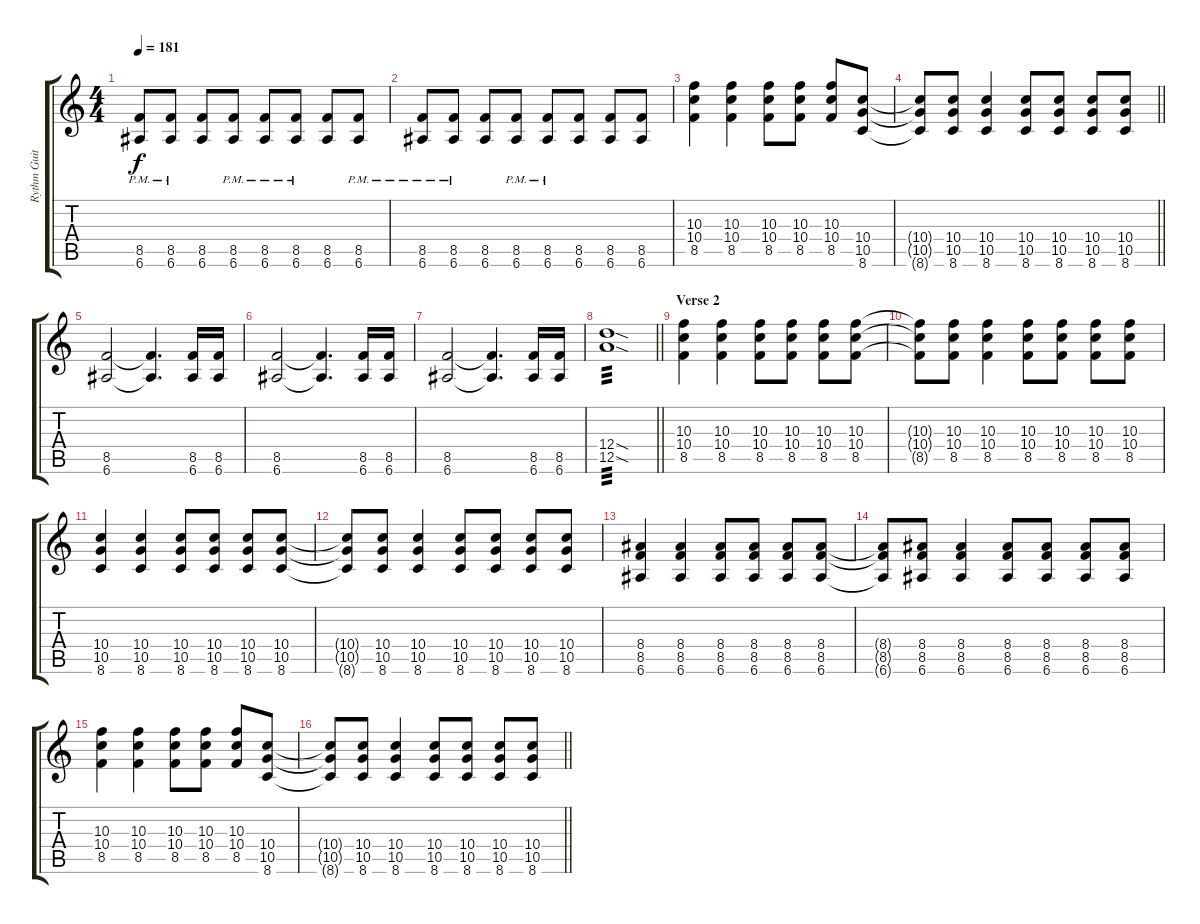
\track ("Rythm Guitar" "Rythm Guit") {instrument overdrivenguitar}
\staff {score tabs}
\tuning (E4 B3 G3 D3 A2 E2) {hide}
\ts (4 4)
\tempo 181
\clef g2
\ks c
(8.5{pm} 6.6{pm}).8{dy f} (8.5{pm} 6.6{pm}).8 (8.5 6.6).8 (8.5{pm} 6.6{pm}).8 (8.5{pm} 6.6{pm}).8 (8.5{pm} 6.6{pm}).8 (8.5 6.6).8 (8.5{pm} 6.6{pm}).8 |
(8.5{pm} 6.6{pm}).8 (8.5{pm} 6.6{pm}).8 (8.5 6.6).8 (8.5{pm} 6.6{pm}).8 (8.5{pm} 6.6{pm}).8 (8.5 6.6).8 (8.5 6.6).8 (8.5 6.6).8 |
(10.3 10.4 8.5).4 (10.3 10.4 8.5).4 (10.3 10.4 8.5).8 (10.3 10.4 8.5).8 (10.3 10.4 8.5).8 (10.4 10.5 8.6).8 |
\barLineRight lightlight
(10.4{t} 10.5{t} 8.6{t}).8 (10.4 10.5 8.6).8 (10.4 10.5 8.6).4 (10.4 10.5 8.6).8 (10.4 10.5 8.6).8 (10.4 10.5 8.6).8 (10.4 10.5 8.6).8 |
(8.5 6.6).2 (8.5{t} 6.6{t}).4{d} (8.5 6.6).16 (8.5 6.6).16 |
(8.5 6.6).2 (8.5{t} 6.6{t}).4{d} (8.5 6.6).16 (8.5 6.6).16 |
(8.5 6.6).2 (8.5{t} 6.6{t}).4{d} (8.5 6.6).16 (8.5 6.6).16 |
\barLineRight lightlight
(12.4{sod} 12.5{sod}).1{tp 3} |
\section ("" "Verse 2")
(10.3 10.4 8.5).4 (10.3 10.4 8.5).4 (10.3 10.4 8.5).8 (10.3 10.4 8.5).8 (10.3 10.4 8.5).8 (10.3 10.4 8.5).8 |
(10.3{t} 10.4{t} 8.5{t}).8 (10.3 10.4 8.5).8 (10.3 10.4 8.5).4 (10.3 10.4 8.5).8 (10.3 10.4 8.5).8 (10.3 10.4 8.5).8 (10.3 10.4 8.5).8 |
(10.4 10.5 8.6).4 (10.4 10.5 8.6).4 (10.4 10.5 8.6).8 (10.4 10.5 8.6).8 (10.4 10.5 8.6).8 (10.4 10.5 8.6).8 |
(10.4{t} 10.5{t} 8.6{t}).8 (10.4 10.5 8.6).8 (10.4 10.5 8.6).4 (10.4 10.5 8.6).8 (10.4 10.5 8.6).8 (10.4 10.5 8.6).8 (10.4 10.5 8.6).8 |
(8.4 8.5 6.6).4 (8.4 8.5 6.6).4 (8.4 8.5 6.6).8 (8.4 8.5 6.6).8 (8.4 8.5 6.6).8 (8.4 8.5 6.6).8 |
(8.4{t} 8.5{t} 6.6{t}).8 (8.4 8.5 6.6).8 (8.4 8.5 6.6).4 (8.4 8.5 6.6).8 (8.4 8.5 6.6).8 (8.4 8.5 6.6).8 (8.4 8.5 6.6).8 |
(10.3 10.4 8.5).4 (10.3 10.4 8.5).4 (10.3 10.4 8.5).8 (10.3 10.4 8.5).8 (10.3 10.4 8.5).8 (10.4 10.5 8.6).8 |
\barLineRight lightlight
(10.4{t} 10.5{t} 8.6{t}).8 (10.4 10.5 8.6).8 (10.4 10.5 8.6).4 (10.4 10.5 8.6).8 (10.4 10.5 8.6).8 (10.4 10.5 8.6).8 (10.4 10.5 8.6).8
